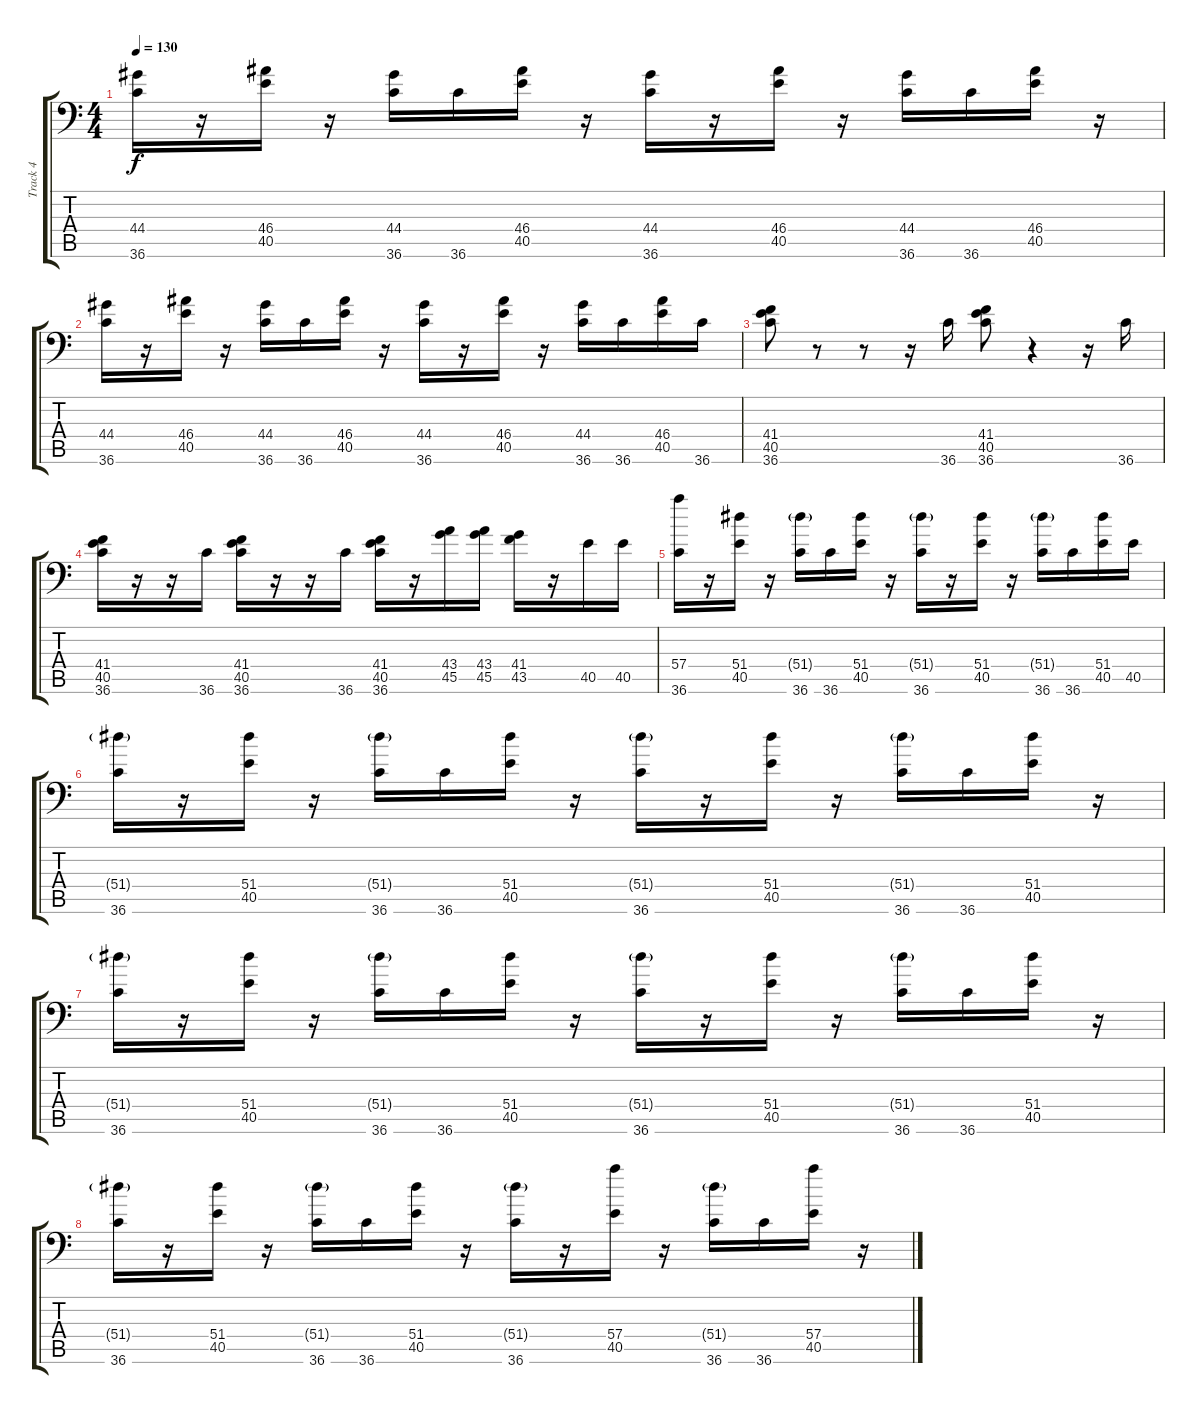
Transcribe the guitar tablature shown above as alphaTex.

\track ("Track 4" "Track 4") {instrument acousticgrandpiano}
\staff {score tabs}
\tuning (C-1 C-1 C-1 C-1 C-1 C-1) {hide}
\ts (4 4)
\tempo 130
\clef f4
\ks c
(44.4 36.6).16{dy f} r.16 (46.4 40.5).16 r.16 (44.4 36.6).16 36.6.16 (46.4 40.5).16 r.16 (44.4 36.6).16 r.16 (46.4 40.5).16 r.16 (44.4 36.6).16 36.6.16 (46.4 40.5).16 r.16 |
(44.4 36.6).16 r.16 (46.4 40.5).16 r.16 (44.4 36.6).16 36.6.16 (46.4 40.5).16 r.16 (44.4 36.6).16 r.16 (46.4 40.5).16 r.16 (44.4 36.6).16 36.6.16 (46.4 40.5).16 36.6.16 |
(41.4 40.5 36.6).8 r.8 r.8 r.16 36.6.16 (41.4 40.5 36.6).8 r.4 r.16 36.6.16 |
(41.4 40.5 36.6).16 r.16 r.16 36.6.16 (41.4 40.5 36.6).16 r.16 r.16 36.6.16 (41.4 40.5 36.6).16 r.16 (43.4 45.5).16 (43.4 45.5).16 (41.4 43.5).16 r.16 40.5.16 40.5.16 |
(57.4 36.6).16 r.16 (51.4 40.5).16 r.16 (51.4{g} 36.6).16 36.6.16 (51.4 40.5).16 r.16 (51.4{g} 36.6).16 r.16 (51.4 40.5).16 r.16 (51.4{g} 36.6).16 36.6.16 (51.4 40.5).16 40.5.16 |
(51.4{g} 36.6).16 r.16 (51.4 40.5).16 r.16 (51.4{g} 36.6).16 36.6.16 (51.4 40.5).16 r.16 (51.4{g} 36.6).16 r.16 (51.4 40.5).16 r.16 (51.4{g} 36.6).16 36.6.16 (51.4 40.5).16 r.16 |
(51.4{g} 36.6).16 r.16 (51.4 40.5).16 r.16 (51.4{g} 36.6).16 36.6.16 (51.4 40.5).16 r.16 (51.4{g} 36.6).16 r.16 (51.4 40.5).16 r.16 (51.4{g} 36.6).16 36.6.16 (51.4 40.5).16 r.16 |
(51.4{g} 36.6).16 r.16 (51.4 40.5).16 r.16 (51.4{g} 36.6).16 36.6.16 (51.4 40.5).16 r.16 (51.4{g} 36.6).16 r.16 (57.4 40.5).16 r.16 (51.4{g} 36.6).16 36.6.16 (57.4 40.5).16 r.16
